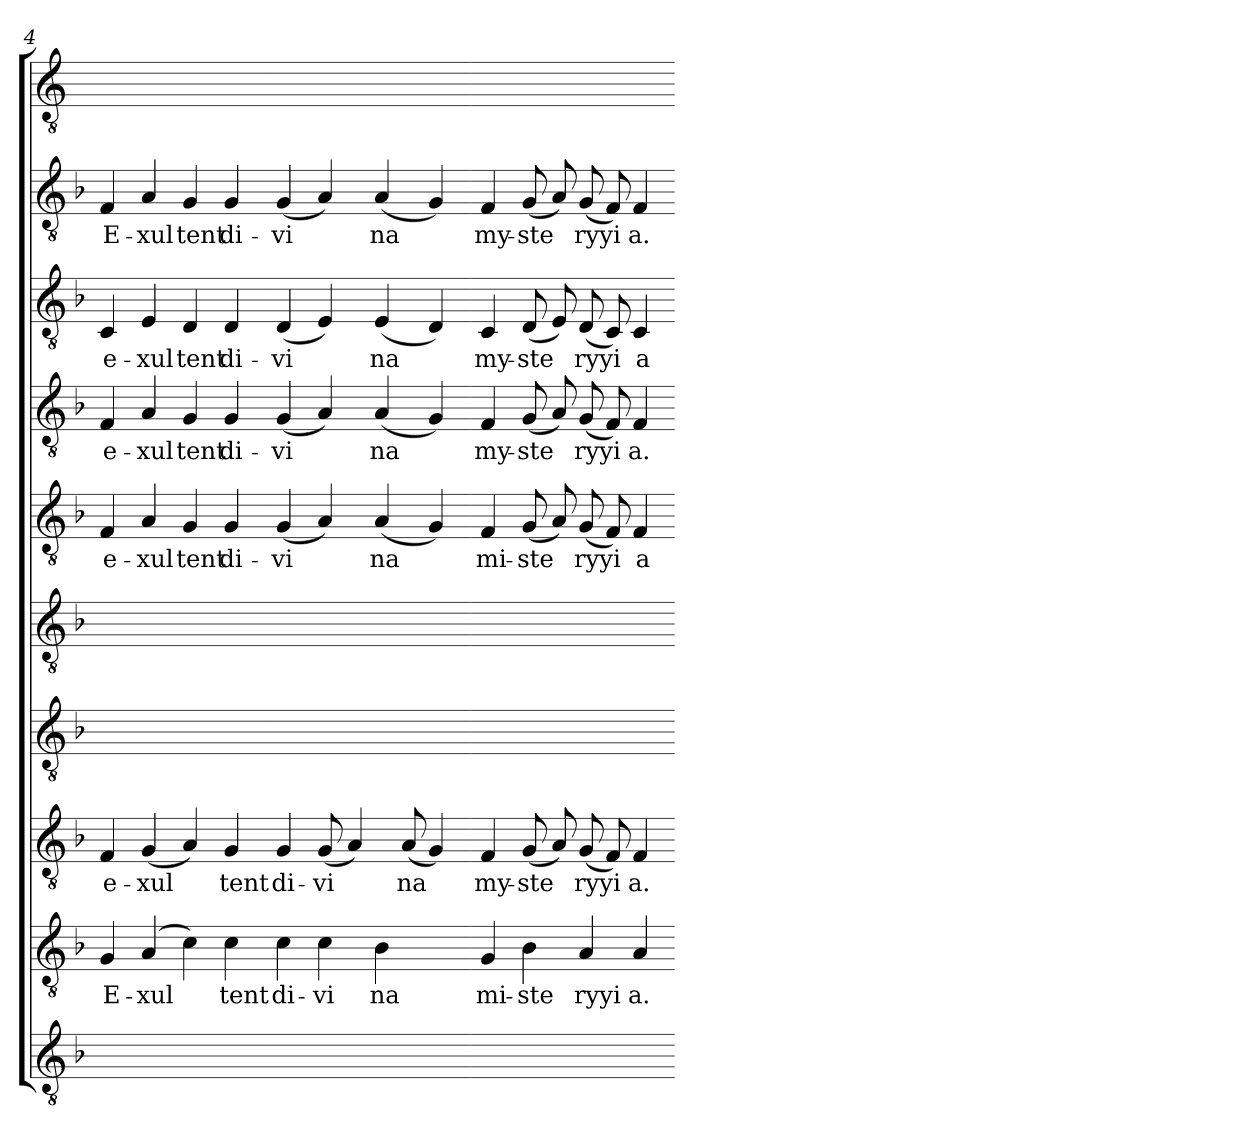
**kern	**kern	**text	**kern	**text	**kern	**kern	**kern	**text	**kern	**text	**kern	**text	**kern	**text	**kern
*part10	*part9	*part9	*part8	*part8	*part7	*part6	*part5	*part5	*part4	*part4	*part3	*part3	*part2	*part2	*part1
*staff10	*staff9	*staff9	*staff8	*staff8	*staff7	*staff6	*staff5	*staff5	*staff4	*staff4	*staff3	*staff3	*staff2	*staff2	*staff1
*clefGv2	*clefGv2	*	*clefGv2	*	*clefGv2	*clefGv2	*clefGv2	*	*clefGv2	*	*clefGv2	*	*clefGv2	*	*clefGv2
*k[b-]	*k[b-]	*	*k[b-]	*	*k[b-]	*k[b-]	*k[b-]	*	*k[b-]	*	*k[b-]	*	*k[b-]	*	*k[]
=4	=4	=4	=4	=4	=4	=4	=4	=4	=4	=4	=4	=4	=4	=4	=4
1ryy	4G	E-	4F	e-	1ryy	1ryy	4F	e-	4F	e-	4C	e-	4F	E-	1ryy
.	(4A	xul	(4G	xul	.	.	4A	xul	4A	xul	4E	xul	4A	xul	.
.	4c)	.	4A)	.	.	.	4G	-tent	4G	-tent	4D	-tent	4G	-tent	.
.	4c	-tent	4G	-tent	.	.	4G	di-	4G	di-	4D	di-	4G	di-	.
=5-	=5-	=5-	=5-	=5-	=5-	=5-	=5-	=5-	=5-	=5-	=5-	=5-	=5-	=5-	=5-
1ryy	4c	di-	4G	di-	1ryy	1ryy	(4G	vi	(4G	vi	(4D	vi	(4G	vi	1ryy
.	4c	vi	(8G	vi	.	.	4A)	.	4A)	.	4E)	.	4A)	.	.
.	.	.	4A)	.	.	.	.	.	.	.	.	.	.	.	.
.	4B-	-na	.	.	.	.	(4A	-na	(4A	-na	(4E	-na	(4A	-na	.
.	.	.	(8A	-na	.	.	.	.	.	.	.	.	.	.	.
.	4ryy	.	4G)	.	.	.	4G)	.	4G)	.	4D)	.	4G)	.	.
=6-	=6-	=6-	=6-	=6-	=6-	=6-	=6-	=6-	=6-	=6-	=6-	=6-	=6-	=6-	=6-
1ryy	4G	mi-	4F	my-	1ryy	1ryy	4F	mi-	4F	my-	4C	my-	4F	my-	1ryy
.	4B-	ste	(8G	ste	.	.	(8G	ste	(8G	ste	(8D	ste	(8G	ste	.
.	.	.	8A)	.	.	.	8A)	.	8A)	.	8E)	.	8A)	.	.
.	4A	ryyi	(8G	ryyi	.	.	(8G	ryyi	(8G	ryyi	(8D	ryyi	(8G	ryyi	.
.	.	.	8F)	.	.	.	8F)	.	8F)	.	8C)	.	8F)	.	.
.	4A	-a.	4F	-a.	.	.	4F	-a	4F	-a.	4C	-a	4F	-a.	.
=-	=-	=-	=-	=-	=-	=-	=-	=-	=-	=-	=-	=-	=-	=-	=-
*-	*-	*-	*-	*-	*-	*-	*-	*-	*-	*-	*-	*-	*-	*-	*-
